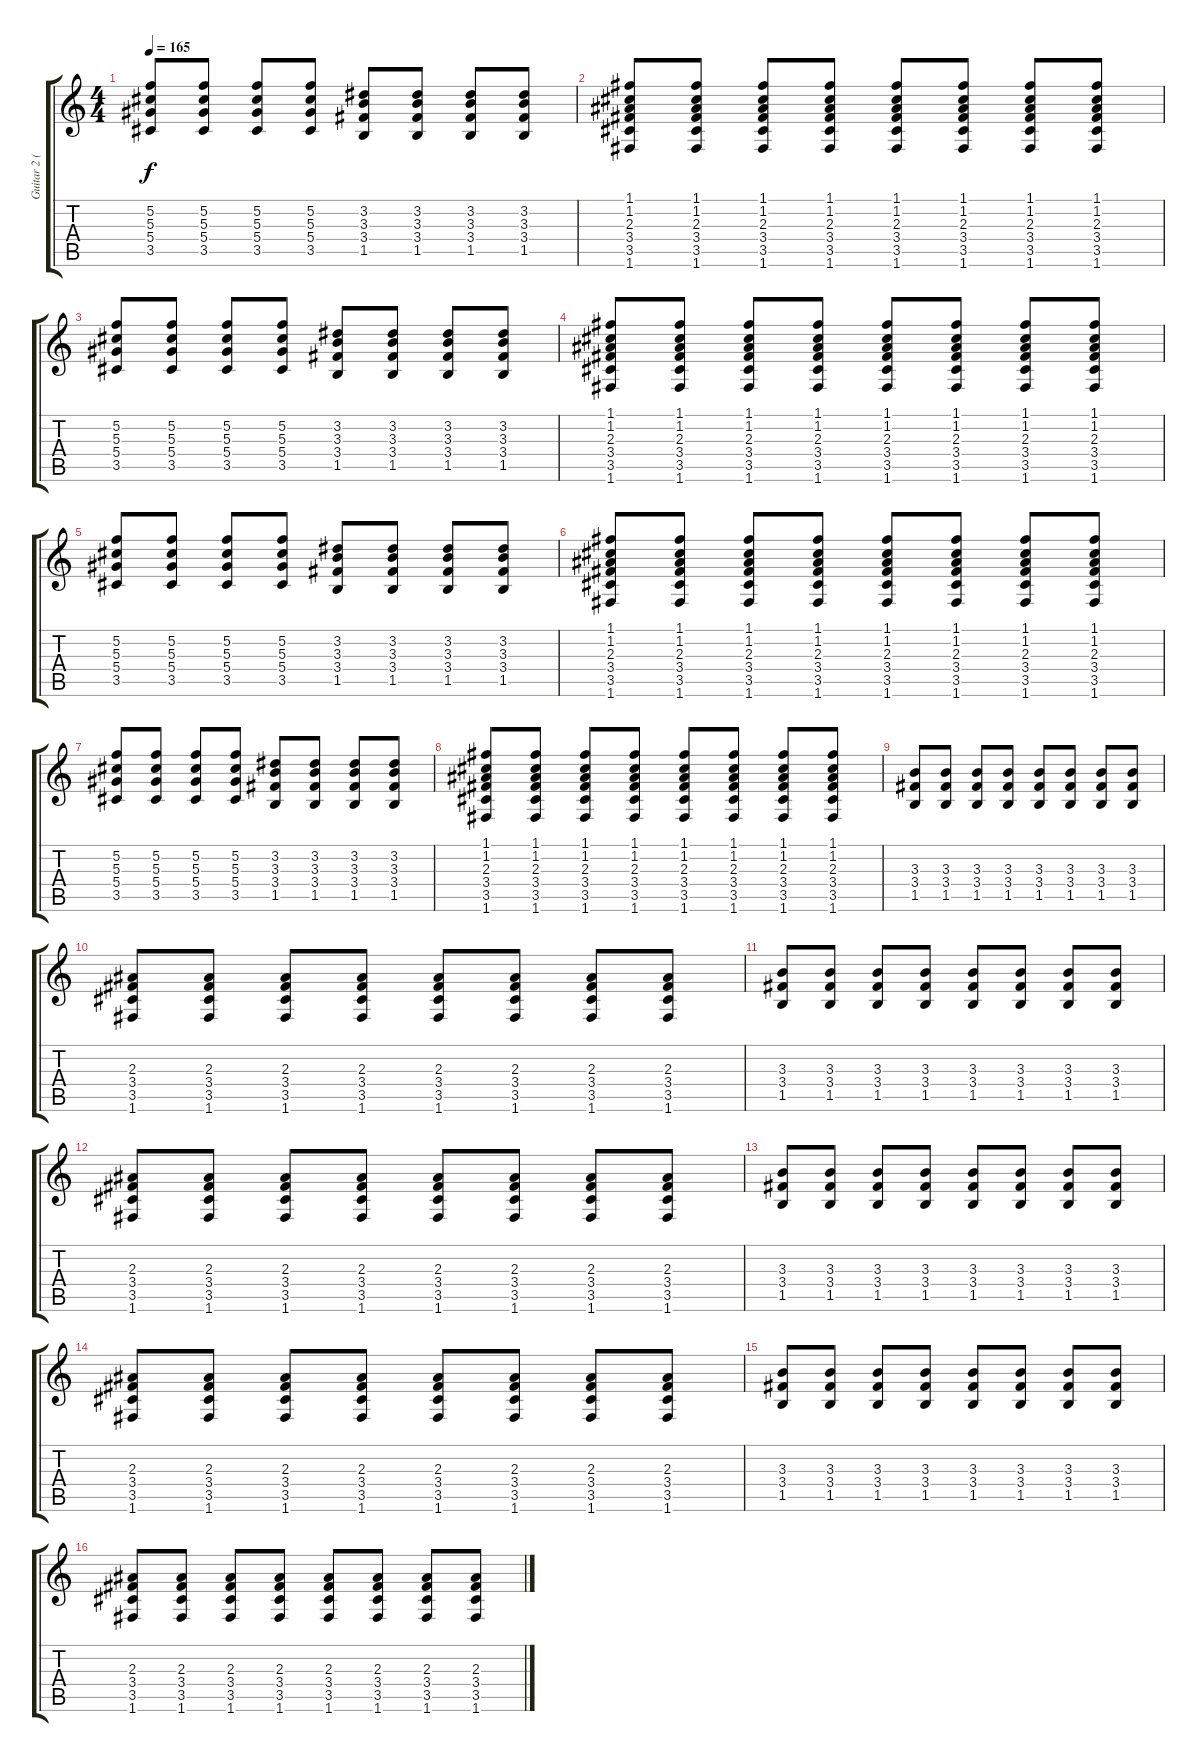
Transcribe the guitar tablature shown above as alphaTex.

\track ("Guitar 2 (Distortion)" "Guitar 2 (") {instrument overdrivenguitar}
\staff {score tabs}
\tuning (F4 C4 Ab3 Eb3 Bb2 F2) {hide}
\ts (4 4)
\tempo 165
\clef g2
\ks c
(5.2 5.3 5.4 3.5).8{dy f} (5.2 5.3 5.4 3.5).8 (5.2 5.3 5.4 3.5).8 (5.2 5.3 5.4 3.5).8 (3.2 3.3 3.4 1.5).8 (3.2 3.3 3.4 1.5).8 (3.2 3.3 3.4 1.5).8 (3.2 3.3 3.4 1.5).8 |
(1.1 1.2 2.3 3.4 3.5 1.6).8 (1.1 1.2 2.3 3.4 3.5 1.6).8 (1.1 1.2 2.3 3.4 3.5 1.6).8 (1.1 1.2 2.3 3.4 3.5 1.6).8 (1.1 1.2 2.3 3.4 3.5 1.6).8 (1.1 1.2 2.3 3.4 3.5 1.6).8 (1.1 1.2 2.3 3.4 3.5 1.6).8 (1.1 1.2 2.3 3.4 3.5 1.6).8 |
(5.2 5.3 5.4 3.5).8 (5.2 5.3 5.4 3.5).8 (5.2 5.3 5.4 3.5).8 (5.2 5.3 5.4 3.5).8 (3.2 3.3 3.4 1.5).8 (3.2 3.3 3.4 1.5).8 (3.2 3.3 3.4 1.5).8 (3.2 3.3 3.4 1.5).8 |
(1.1 1.2 2.3 3.4 3.5 1.6).8 (1.1 1.2 2.3 3.4 3.5 1.6).8 (1.1 1.2 2.3 3.4 3.5 1.6).8 (1.1 1.2 2.3 3.4 3.5 1.6).8 (1.1 1.2 2.3 3.4 3.5 1.6).8 (1.1 1.2 2.3 3.4 3.5 1.6).8 (1.1 1.2 2.3 3.4 3.5 1.6).8 (1.1 1.2 2.3 3.4 3.5 1.6).8 |
(5.2 5.3 5.4 3.5).8 (5.2 5.3 5.4 3.5).8 (5.2 5.3 5.4 3.5).8 (5.2 5.3 5.4 3.5).8 (3.2 3.3 3.4 1.5).8 (3.2 3.3 3.4 1.5).8 (3.2 3.3 3.4 1.5).8 (3.2 3.3 3.4 1.5).8 |
(1.1 1.2 2.3 3.4 3.5 1.6).8 (1.1 1.2 2.3 3.4 3.5 1.6).8 (1.1 1.2 2.3 3.4 3.5 1.6).8 (1.1 1.2 2.3 3.4 3.5 1.6).8 (1.1 1.2 2.3 3.4 3.5 1.6).8 (1.1 1.2 2.3 3.4 3.5 1.6).8 (1.1 1.2 2.3 3.4 3.5 1.6).8 (1.1 1.2 2.3 3.4 3.5 1.6).8 |
(5.2 5.3 5.4 3.5).8 (5.2 5.3 5.4 3.5).8 (5.2 5.3 5.4 3.5).8 (5.2 5.3 5.4 3.5).8 (3.2 3.3 3.4 1.5).8 (3.2 3.3 3.4 1.5).8 (3.2 3.3 3.4 1.5).8 (3.2 3.3 3.4 1.5).8 |
(1.1 1.2 2.3 3.4 3.5 1.6).8 (1.1 1.2 2.3 3.4 3.5 1.6).8 (1.1 1.2 2.3 3.4 3.5 1.6).8 (1.1 1.2 2.3 3.4 3.5 1.6).8 (1.1 1.2 2.3 3.4 3.5 1.6).8 (1.1 1.2 2.3 3.4 3.5 1.6).8 (1.1 1.2 2.3 3.4 3.5 1.6).8 (1.1 1.2 2.3 3.4 3.5 1.6).8 |
(3.3 3.4 1.5).8 (3.3 3.4 1.5).8 (3.3 3.4 1.5).8 (3.3 3.4 1.5).8 (3.3 3.4 1.5).8 (3.3 3.4 1.5).8 (3.3 3.4 1.5).8 (3.3 3.4 1.5).8 |
(2.3 3.4 3.5 1.6).8 (2.3 3.4 3.5 1.6).8 (2.3 3.4 3.5 1.6).8 (2.3 3.4 3.5 1.6).8 (2.3 3.4 3.5 1.6).8 (2.3 3.4 3.5 1.6).8 (2.3 3.4 3.5 1.6).8 (2.3 3.4 3.5 1.6).8 |
(3.3 3.4 1.5).8 (3.3 3.4 1.5).8 (3.3 3.4 1.5).8 (3.3 3.4 1.5).8 (3.3 3.4 1.5).8 (3.3 3.4 1.5).8 (3.3 3.4 1.5).8 (3.3 3.4 1.5).8 |
(2.3 3.4 3.5 1.6).8 (2.3 3.4 3.5 1.6).8 (2.3 3.4 3.5 1.6).8 (2.3 3.4 3.5 1.6).8 (2.3 3.4 3.5 1.6).8 (2.3 3.4 3.5 1.6).8 (2.3 3.4 3.5 1.6).8 (2.3 3.4 3.5 1.6).8 |
(3.3 3.4 1.5).8 (3.3 3.4 1.5).8 (3.3 3.4 1.5).8 (3.3 3.4 1.5).8 (3.3 3.4 1.5).8 (3.3 3.4 1.5).8 (3.3 3.4 1.5).8 (3.3 3.4 1.5).8 |
(2.3 3.4 3.5 1.6).8 (2.3 3.4 3.5 1.6).8 (2.3 3.4 3.5 1.6).8 (2.3 3.4 3.5 1.6).8 (2.3 3.4 3.5 1.6).8 (2.3 3.4 3.5 1.6).8 (2.3 3.4 3.5 1.6).8 (2.3 3.4 3.5 1.6).8 |
(3.3 3.4 1.5).8 (3.3 3.4 1.5).8 (3.3 3.4 1.5).8 (3.3 3.4 1.5).8 (3.3 3.4 1.5).8 (3.3 3.4 1.5).8 (3.3 3.4 1.5).8 (3.3 3.4 1.5).8 |
(2.3 3.4 3.5 1.6).8 (2.3 3.4 3.5 1.6).8 (2.3 3.4 3.5 1.6).8 (2.3 3.4 3.5 1.6).8 (2.3 3.4 3.5 1.6).8 (2.3 3.4 3.5 1.6).8 (2.3 3.4 3.5 1.6).8 (2.3 3.4 3.5 1.6).8
